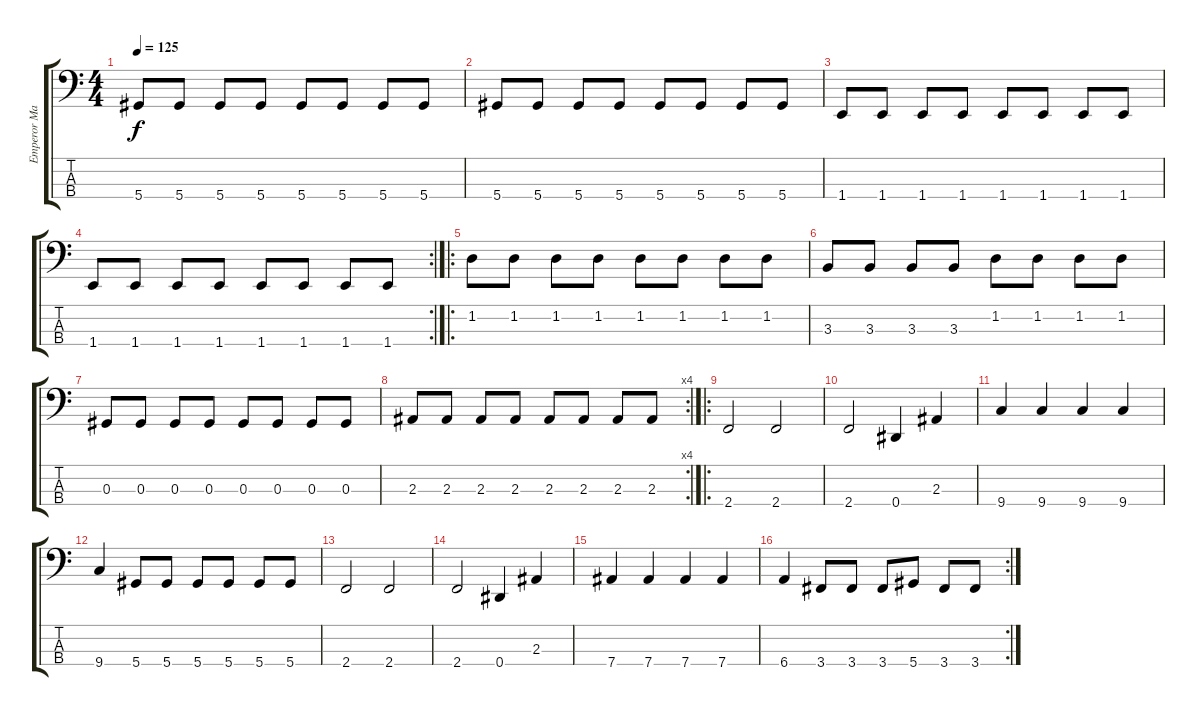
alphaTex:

\track ("Emperor Magus Caligula" "Emperor Ma") {instrument electricbasspick}
\staff {score tabs}
\tuning (Gb2 Db2 Ab1 Eb1) {hide}
\ts (4 4)
\tempo 125
\clef f4
\ks c
5.4.8{dy f} 5.4.8 5.4.8 5.4.8 5.4.8 5.4.8 5.4.8 5.4.8 |
5.4.8 5.4.8 5.4.8 5.4.8 5.4.8 5.4.8 5.4.8 5.4.8 |
1.4.8 1.4.8 1.4.8 1.4.8 1.4.8 1.4.8 1.4.8 1.4.8 |
\rc 2
1.4.8 1.4.8 1.4.8 1.4.8 1.4.8 1.4.8 1.4.8 1.4.8 |
\ro
1.2.8 1.2.8 1.2.8 1.2.8 1.2.8 1.2.8 1.2.8 1.2.8 |
3.3.8 3.3.8 3.3.8 3.3.8 1.2.8 1.2.8 1.2.8 1.2.8 |
0.3.8 0.3.8 0.3.8 0.3.8 0.3.8 0.3.8 0.3.8 0.3.8 |
\rc 4
2.3.8 2.3.8 2.3.8 2.3.8 2.3.8 2.3.8 2.3.8 2.3.8 |
\ro
2.4.2 2.4.2 |
2.4.2 0.4.4 2.3.4 |
9.4.4 9.4.4 9.4.4 9.4.4 |
9.4.4 5.4.8 5.4.8 5.4.8 5.4.8 5.4.8 5.4.8 |
2.4.2 2.4.2 |
2.4.2 0.4.4 2.3.4 |
7.4.4 7.4.4 7.4.4 7.4.4 |
\rc 2
6.4.4 3.4.8 3.4.8 3.4.8 5.4.8 3.4.8 3.4.8
